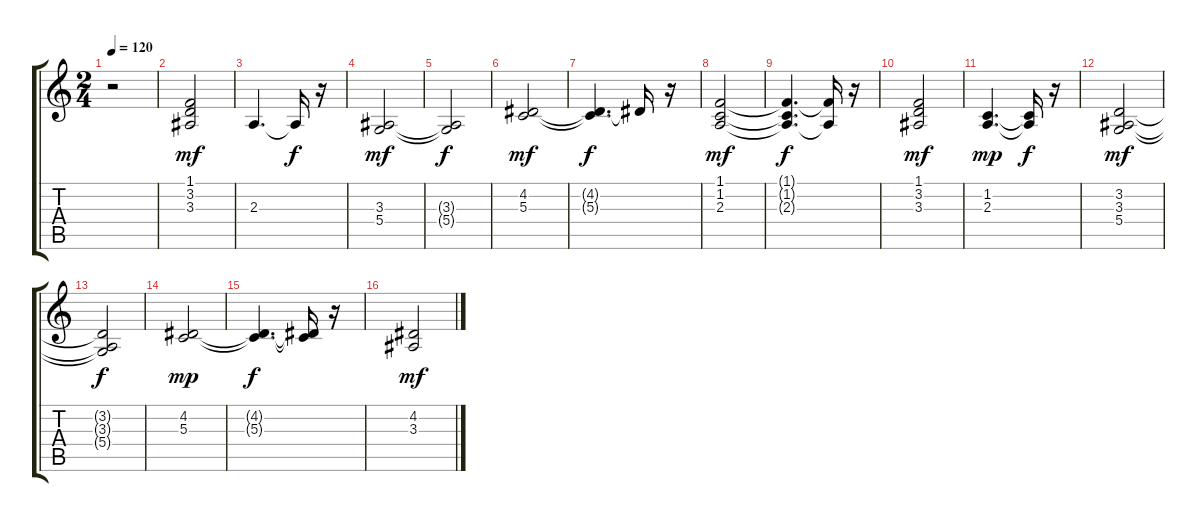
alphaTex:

\track "" {instrument pad4choir}
\staff {score tabs}
\tuning (E4 B3 G3 D3 A2 E2) {hide}
\ts (2 4)
\tempo 120
\clef g2
\ks c
r.2{dy mf} |
(1.1 3.2 3.3).2 |
2.3.4{d} 2.3{t}.16{dy f} r.16 |
(3.3 5.4).2{dy mf} |
(3.3{t} 5.4{t}).2{dy f} |
(4.2 5.3).2{dy mf} |
(4.2{t} 5.3{t}).4{d dy f} 4.2{t}.16 r.16 |
(1.1 1.2 2.3).2{dy mf} |
(1.1{t} 1.2{t} 2.3{t}).4{d dy f} (1.1{t} 2.3{t}).16 r.16 |
(1.1 3.2 3.3).2{dy mf} |
(1.2 2.3).4{d dy mp} (1.2{t} 2.3{t}).16{dy f} r.16 |
(3.2 3.3 5.4).2{dy mf} |
(3.2{t} 3.3{t} 5.4{t}).2{dy f} |
(4.2 5.3).2{dy mp} |
(4.2{t} 5.3{t}).4{d dy f} (4.2{t} 5.3{t}).16 r.16 |
(4.2 3.3).2{dy mf}
